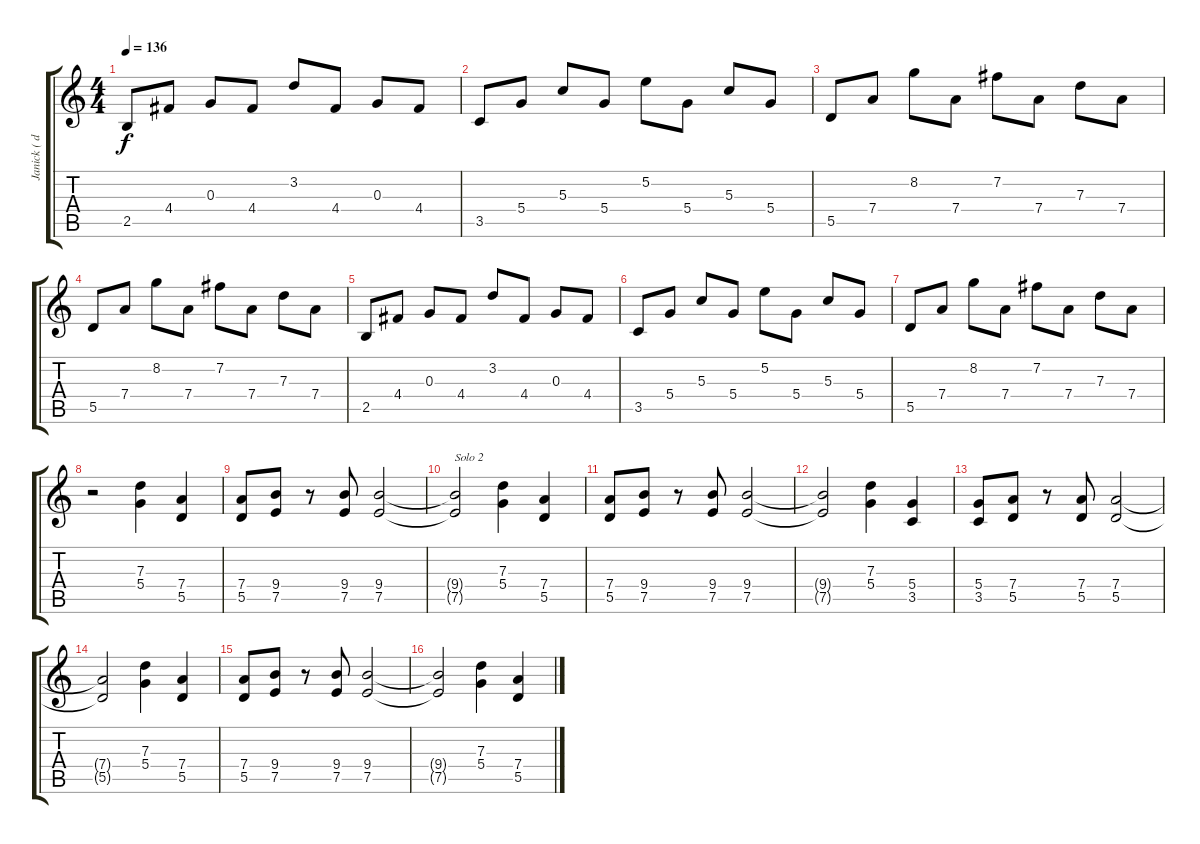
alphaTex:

\track ("Janick ( distortion )" "Janick ( d") {instrument overdrivenguitar}
\staff {score tabs}
\tuning (E4 B3 G3 D3 A2 E2) {hide}
\ts (4 4)
\tempo 136
\clef g2
\ks c
2.5.8{dy f} 4.4.8 0.3.8 4.4.8 3.2.8 4.4.8 0.3.8 4.4.8 |
3.5.8 5.4.8 5.3.8 5.4.8 5.2.8 5.4.8 5.3.8 5.4.8 |
5.5.8 7.4.8 8.2.8 7.4.8 7.2.8 7.4.8 7.3.8 7.4.8 |
5.5.8 7.4.8 8.2.8 7.4.8 7.2.8 7.4.8 7.3.8 7.4.8 |
2.5.8 4.4.8 0.3.8 4.4.8 3.2.8 4.4.8 0.3.8 4.4.8 |
3.5.8 5.4.8 5.3.8 5.4.8 5.2.8 5.4.8 5.3.8 5.4.8 |
5.5.8 7.4.8 8.2.8 7.4.8 7.2.8 7.4.8 7.3.8 7.4.8 |
r.2 (7.3 5.4).4 (7.4 5.5).4 |
(7.4 5.5).8 (9.4 7.5).8 r.8 (9.4 7.5).8 (9.4 7.5).2 |
(9.4{t} 7.5{t}).2{txt "Solo 2"} (7.3 5.4).4 (7.4 5.5).4 |
(7.4 5.5).8 (9.4 7.5).8 r.8 (9.4 7.5).8 (9.4 7.5).2 |
(9.4{t} 7.5{t}).2 (7.3 5.4).4 (5.4 3.5).4 |
(5.4 3.5).8 (7.4 5.5).8 r.8 (7.4 5.5).8 (7.4 5.5).2 |
(7.4{t} 5.5{t}).2 (7.3 5.4).4 (7.4 5.5).4 |
(7.4 5.5).8 (9.4 7.5).8 r.8 (9.4 7.5).8 (9.4 7.5).2 |
(9.4{t} 7.5{t}).2 (7.3 5.4).4 (7.4 5.5).4
